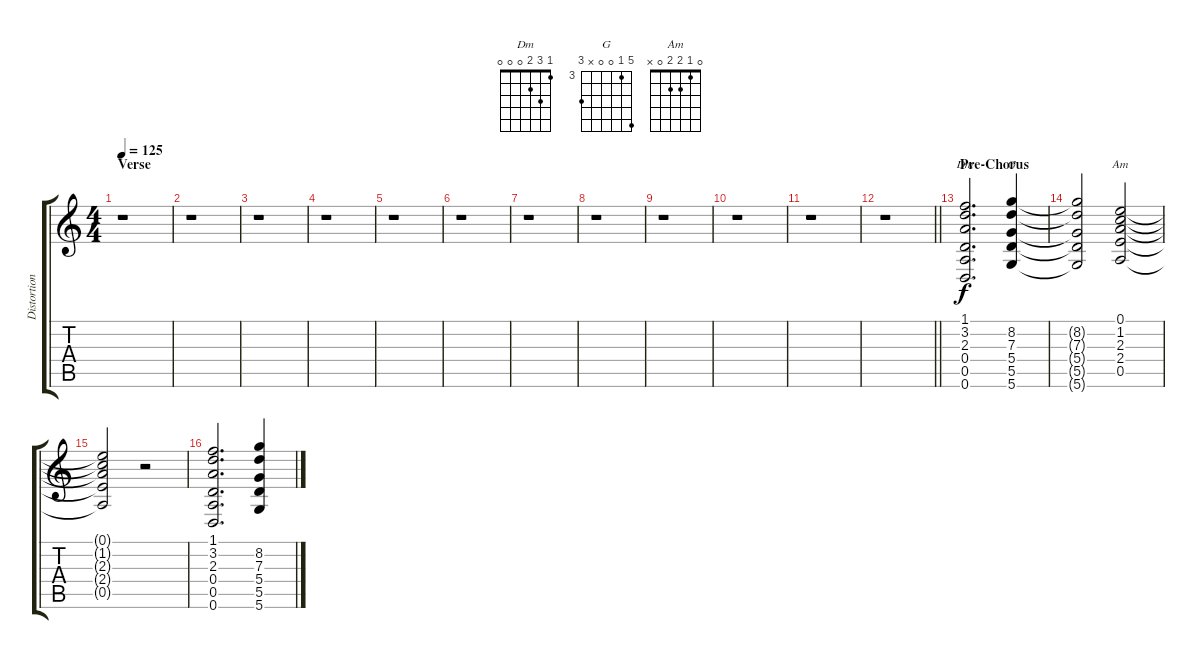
\track ("Distortion Guitar" "Distortion") {instrument distortionguitar}
\staff {score tabs}
\tuning (E4 B3 G3 D3 A2 D2) {hide}
\chord ("Dm" 1 3 2 0 0 0)
\chord ("G" 7 3 0 0 x 5) {firstfret 3}
\chord ("Am" 0 1 2 2 0 x)
\ts (4 4)
\section ("" "Verse")
\tempo 125
\clef g2
\ks c
r.1{dy f} |
r.1 |
r.1 |
r.1 |
r.1 |
r.1 |
r.1 |
r.1 |
r.1 |
r.1 |
r.1 |
\barLineRight lightlight
r.1 |
\section ("" "Pre-Chorus")
(1.1 3.2 2.3 0.4 0.5 0.6).2{d ch "Dm"} (8.2 7.3 5.4 5.5 5.6).4{ch "G"} |
(8.2{t} 7.3{t} 5.4{t} 5.5{t} 5.6{t}).2 (0.1 1.2 2.3 2.4 0.5).2{ch "Am"} |
(0.1{t} 1.2{t} 2.3{t} 2.4{t} 0.5{t}).2 r.2 |
(1.1 3.2 2.3 0.4 0.5 0.6).2{d} (8.2 7.3 5.4 5.5 5.6).4
